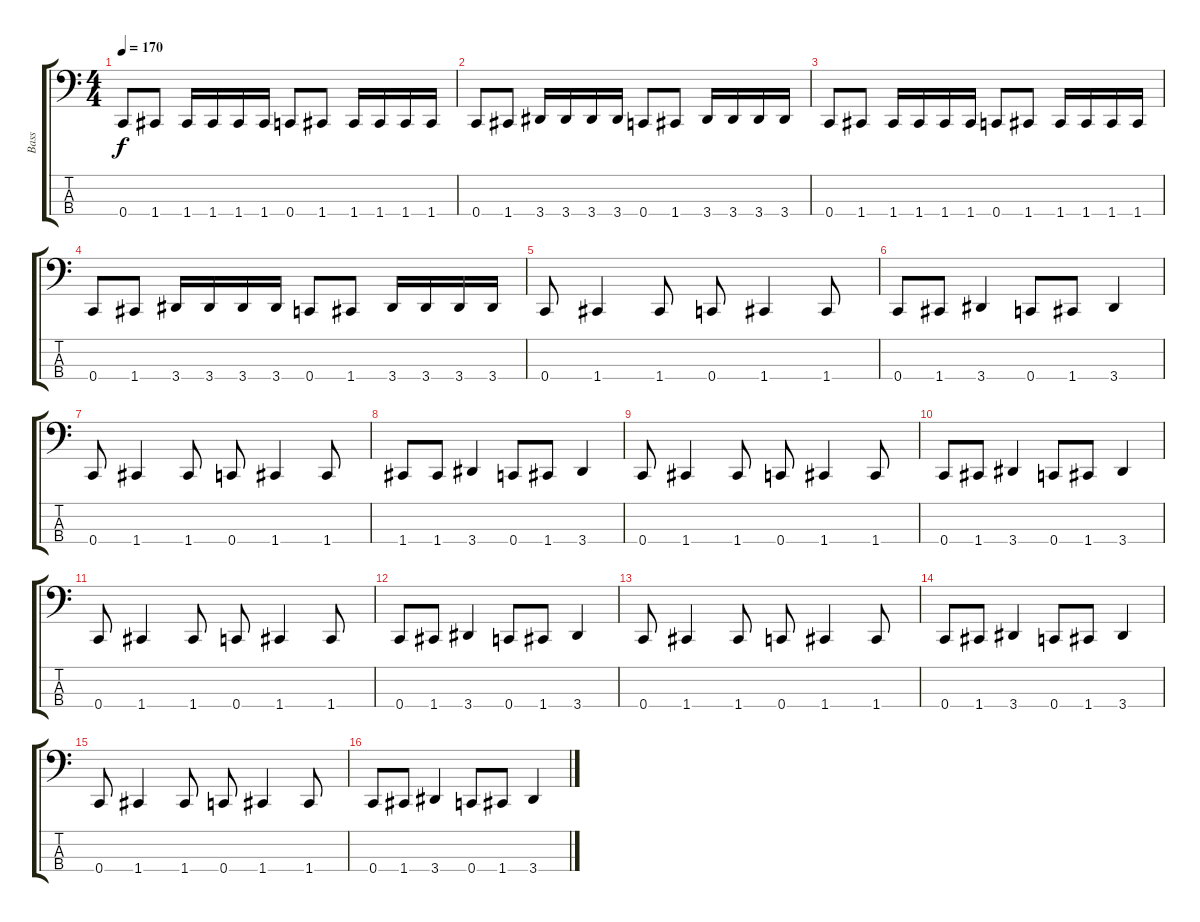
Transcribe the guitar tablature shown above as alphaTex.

\track ("Bass" "Bass") {instrument electricbassfinger}
\staff {score tabs}
\tuning (Eb2 Bb1 F1 C1) {hide}
\ts (4 4)
\tempo 170
\clef f4
\ks c
0.4.8{dy f} 1.4.8 1.4.16 1.4.16 1.4.16 1.4.16 0.4.8 1.4.8 1.4.16 1.4.16 1.4.16 1.4.16 |
0.4.8 1.4.8 3.4.16 3.4.16 3.4.16 3.4.16 0.4.8 1.4.8 3.4.16 3.4.16 3.4.16 3.4.16 |
0.4.8 1.4.8 1.4.16 1.4.16 1.4.16 1.4.16 0.4.8 1.4.8 1.4.16 1.4.16 1.4.16 1.4.16 |
0.4.8 1.4.8 3.4.16 3.4.16 3.4.16 3.4.16 0.4.8 1.4.8 3.4.16 3.4.16 3.4.16 3.4.16 |
0.4.8 1.4.4 1.4.8 0.4.8 1.4.4 1.4.8 |
0.4.8 1.4.8 3.4.4 0.4.8 1.4.8 3.4.4 |
0.4.8 1.4.4 1.4.8 0.4.8 1.4.4 1.4.8 |
1.4.8 1.4.8 3.4.4 0.4.8 1.4.8 3.4.4 |
0.4.8 1.4.4 1.4.8 0.4.8 1.4.4 1.4.8 |
0.4.8 1.4.8 3.4.4 0.4.8 1.4.8 3.4.4 |
0.4.8 1.4.4 1.4.8 0.4.8 1.4.4 1.4.8 |
0.4.8 1.4.8 3.4.4 0.4.8 1.4.8 3.4.4 |
0.4.8 1.4.4 1.4.8 0.4.8 1.4.4 1.4.8 |
0.4.8 1.4.8 3.4.4 0.4.8 1.4.8 3.4.4 |
0.4.8 1.4.4 1.4.8 0.4.8 1.4.4 1.4.8 |
0.4.8 1.4.8 3.4.4 0.4.8 1.4.8 3.4.4
